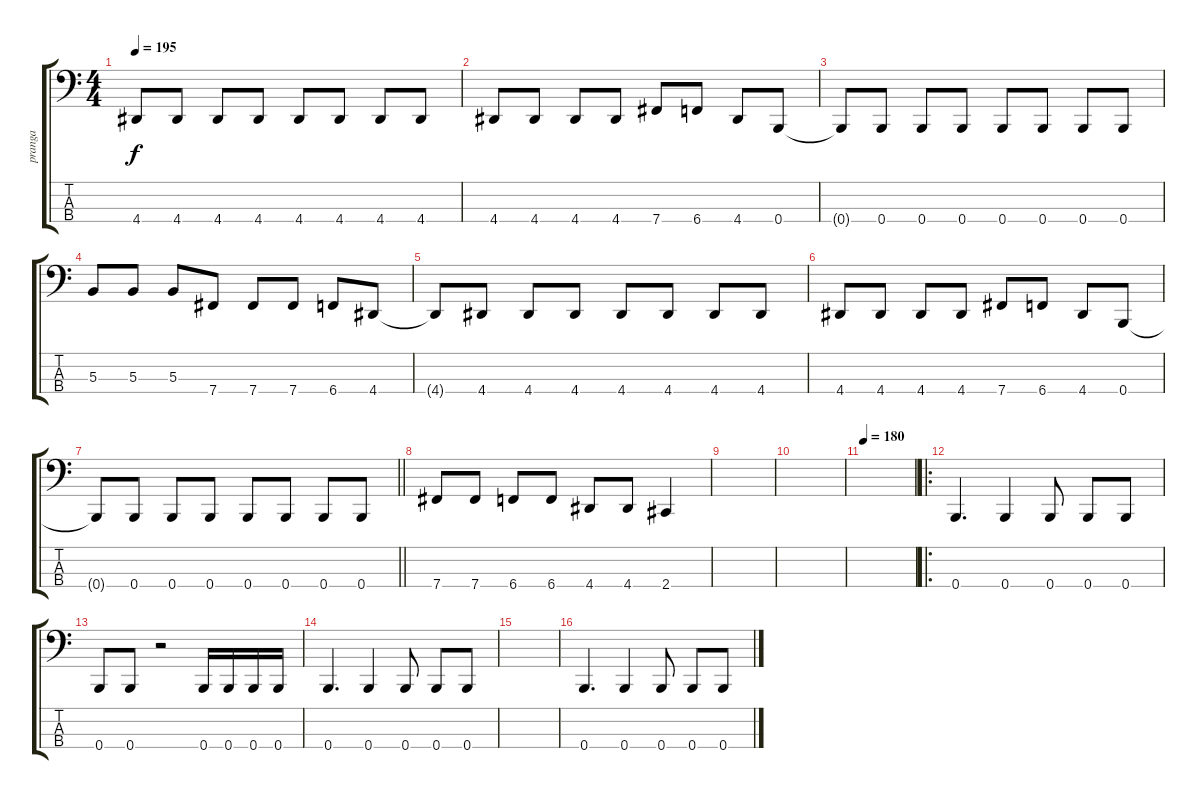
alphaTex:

\track ("pranga" "pranga") {instrument electricbasspick}
\staff {score tabs}
\tuning (E2 B1 Gb1 B0) {hide}
\ts (4 4)
\tempo 195
\clef f4
\ks c
4.4{t}.8{dy f} 4.4.8 4.4.8 4.4.8 4.4.8 4.4.8 4.4.8 4.4.8 |
4.4.8 4.4.8 4.4.8 4.4.8 7.4.8 6.4.8 4.4.8 0.4.8 |
0.4{t}.8 0.4.8 0.4.8 0.4.8 0.4.8 0.4.8 0.4.8 0.4.8 |
5.3.8 5.3.8 5.3.8 7.4.8 7.4.8 7.4.8 6.4.8 4.4.8 |
4.4{t}.8 4.4.8 4.4.8 4.4.8 4.4.8 4.4.8 4.4.8 4.4.8 |
4.4.8 4.4.8 4.4.8 4.4.8 7.4.8 6.4.8 4.4.8 0.4.8 |
\barLineRight lightlight
0.4{t}.8 0.4.8 0.4.8 0.4.8 0.4.8 0.4.8 0.4.8 0.4.8 |
7.4.8 7.4.8 6.4.8 6.4.8 4.4.8 4.4.8 2.4.4 |
|
|
\tempo 180
|
\ro
0.4.4{d} 0.4.4 0.4.8 0.4.8 0.4.8 |
0.4.8 0.4.8 r.2 0.4.16 0.4.16 0.4.16 0.4.16 |
0.4.4{d} 0.4.4 0.4.8 0.4.8 0.4.8 |
|
0.4.4{d} 0.4.4 0.4.8 0.4.8 0.4.8
